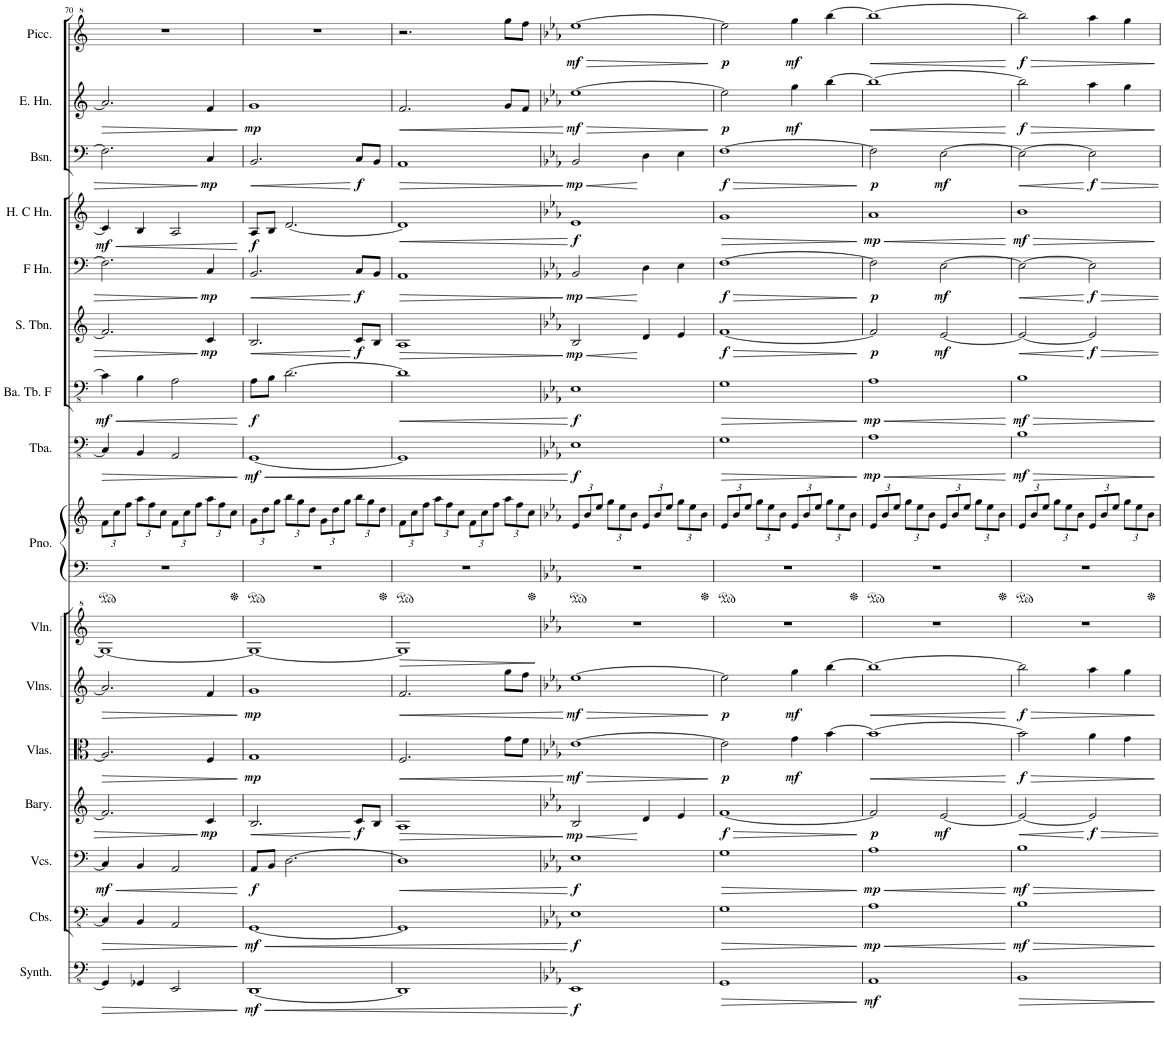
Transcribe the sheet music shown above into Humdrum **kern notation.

**kern	**dynam	**kern	**dynam	**kern	**dynam	**kern	**dynam	**kern	**dynam	**kern	**dynam	**kern	**dynam	**kern	**kern	**dynam	**kern	**dynam	**kern	**dynam	**kern	**dynam	**kern	**dynam	**kern	**dynam	**kern	**dynam	**kern	**dynam
*part16	*part16	*part15	*part15	*part14	*part14	*part13	*part13	*part12	*part12	*part11	*part11	*part10	*part10	*part9	*part8	*part8	*part7	*part7	*part6	*part6	*part5	*part5	*part4	*part4	*part3	*part3	*part2	*part2	*part1	*part1
*staff16	*staff16	*staff15	*staff15	*staff14	*staff14	*staff13	*staff13	*staff12	*staff12	*staff11	*staff11	*staff10	*staff10	*staff9	*staff8	*staff8	*staff7	*staff7	*staff6	*staff6	*staff5	*staff5	*staff4	*staff4	*staff3	*staff3	*staff2	*staff2	*staff1	*staff1
*I"Effect Synthesizer	*	*I"Contrabasses	*	*I"Violoncellos	*	*I"Baryton	*	*I"Violas	*	*I"Violins	*	*I"Violin	*	*I"Piano	*I"Tuba	*	*I"Bass Tuba in F	*	*I"Soprano Trombone	*	*I"Horn in F	*	*I"High C Horn	*	*I"Bassoon	*	*I"English Horn	*	*I"Piccolo	*
*I'Synth.	*	*I'Cbs.	*	*I'Vcs.	*	*I'Bary.	*	*I'Vlas.	*	*I'Vlns.	*	*I'Vln.	*	*I'Pno.	*I'Tba.	*	*I'Ba. Tb. F	*	*I'S. Tbn.	*	*	*	*I'H. C Hn.	*	*I'Bsn.	*	*I'E. Hn.	*	*I'Picc.	*
!!LO:PB:g=z
*clefFv4	*	*clefFv4	*	*clefF4	*	*clefF4	*	*clefC3	*	*clefG2	*	*clefG^2	*	*clefG2	*clefFv4	*	*clefFv4	*	*clefG2	*	*clefF4	*	*clefG2	*	*clefF4	*	*clefG2	*	*clefG^2	*
*	*	*	*	*	*	*	*	*	*	*	*	*	*	*	*	*	*	*	*	*	*ITrd4c7	*	*ITrd7c12	*	*	*	*ITrd4c7	*	*ITrd-7c-12	*
*k[]	*	*k[]	*	*k[]	*	*k[]	*	*k[]	*	*k[]	*	*k[]	*	*k[]	*k[]	*	*k[]	*	*k[]	*	*k[]	*	*k[]	*	*k[]	*	*k[]	*	*k[]	*
*M4/4	*	*M4/4	*	*M4/4	*	*M4/4	*	*M4/4	*	*M4/4	*	*M4/4	*	*M4/4	*M4/4	*	*M4/4	*	*M4/4	*	*M4/4	*	*M4/4	*	*M4/4	*	*M4/4	*	*M4/4	*
=70	=70	=70	=70	=70	=70	=70	=70	=70	=70	=70	=70	=70	=70	=70	=70	=70	=70	=70	=70	=70	=70	=70	=70	=70	=70	=70	=70	=70	=70	=70
!	!LO:HP:b	!	!LO:HP:b	!	!LO:HP:b	!	!	!	!LO:HP:b	!	!LO:HP:b	!	!	!	!	!	!	!	!	!	!	!	!	!	!	!	!	!	!	!
*	*	*	*	*	*	*	*	*	*	*	*	*	*	*Xbrackettup	*	*	*	*	*	*	*	*	*	*	*	*	*	*	*	*
!	!	!	!	!	!LO:DY:n=1:b	!	!	!	!	!	!	!	!	!	!	!LO:HP:b	!	!LO:HP:b	!	!	!	!	!	!LO:HP:b	!	!	!	!LO:HP:b	!	!
!	!	!	!	!	!	!	!	!	!	!	!	!	!	!	!	!	!	!LO:DY:n=1:b	!	!	!	!	!	!LO:DY:n=1:b	!	!	!	!	!	!
4GGG/]	>	4CC/]	>	4C/]	< mf	2.f/]	.	2.A/]	>	2.a/]	>	1g_	.	12f\L	4CC/]	>	4C\]	< mf	2.f/]	.	2.F\]	.	4c/]	< mf	2.F\]	.	2.a/]	>	1r	.
.	.	.	.	.	.	.	.	.	.	.	.	.	.	12cc\	.	.	.	.	.	.	.	.	.	.	.	.	.	.	.	.
.	.	.	.	.	.	.	.	.	.	.	.	.	.	12ff\J	.	.	.	.	.	.	.	.	.	.	.	.	.	.	.	.
4GGG-X/	.	4BBB/	.	4BB/	.	.	.	.	.	.	.	.	.	12aa\L	4BBB/	.	4BB\	.	.	.	.	.	4B/	.	.	.	.	.	.	.
.	.	.	.	.	.	.	.	.	.	.	.	.	.	12ff\	.	.	.	.	.	.	.	.	.	.	.	.	.	.	.	.
.	.	.	.	.	.	.	.	.	.	.	.	.	.	12cc\J	.	.	.	.	.	.	.	.	.	.	.	.	.	.	.	.
2EEE/	.	2AAA/	.	2AA/	.	.	.	.	.	.	.	.	.	12f\L	2AAA/	.	2AA\	.	.	.	.	.	2A/	.	.	.	.	.	.	.
.	.	.	.	.	.	.	.	.	.	.	.	.	.	12cc\	.	.	.	.	.	.	.	.	.	.	.	.	.	.	.	.
.	.	.	.	.	.	.	.	.	.	.	.	.	.	12ff\J	.	.	.	.	.	.	.	.	.	.	.	.	.	.	.	.
!	!	!	!	!	!	!	!LO:DY:b	!	!	!	!	!	!	!	!	!	!	!	!	!LO:DY:b	!	!LO:DY:b	!	!	!	!LO:DY:b	!	!	!	!
.	.	.	.	.	.	4c/	mp	4F/	.	4f/	.	.	.	12aa\L	.	.	.	.	4c/	mp	4C/	mp	.	.	4C/	mp	4f/	.	.	.
.	.	.	.	.	.	.	.	.	.	.	.	.	.	12ff\	.	.	.	.	.	.	.	.	.	.	.	.	.	.	.	.
.	.	.	.	.	.	.	.	.	.	.	.	.	.	12cc\J	.	.	.	.	.	.	.	.	.	.	.	.	.	.	.	.
.	]	.	]	.	[	.	.	.	]	.	]	.	.	.	.	]	.	[	.	.	.	.	.	[	.	.	.	]	.	.
=71	=71	=71	=71	=71	=71	=71	=71	=71	=71	=71	=71	=71	=71	=71	=71	=71	=71	=71	=71	=71	=71	=71	=71	=71	=71	=71	=71	=71	=71	=71
!	!LO:HP:b	!	!LO:HP:b	!	!	!	!LO:HP:b	!	!	!	!	!	!	!	!	!LO:HP:b	!	!	!	!LO:HP:b	!	!LO:HP:b	!	!	!	!LO:HP:b	!	!	!	!
!	!LO:DY:n=1:b	!	!LO:DY:n=1:b	!	!LO:DY:b	!	!	!	!LO:DY:b	!	!LO:DY:b	!	!	!	!	!LO:DY:n=1:b	!	!LO:DY:b	!	!	!	!	!	!LO:DY:b	!	!	!	!LO:DY:b	!	!
[1DDD	< mf	[1GGG	< mf	8AA/L	f	2.B/	<	1G	mp	1g	mp	1g_	.	12g\L	[1GGG	< mf	8AA\L	f	2.B/	<	2.BB/	<	8A/L	f	2.BB/	<	1g	mp	1r	.
.	.	.	.	.	.	.	.	.	.	.	.	.	.	12dd\	.	.	.	.	.	.	.	.	.	.	.	.	.	.	.	.
.	.	.	.	8BB/J	.	.	.	.	.	.	.	.	.	.	.	.	8BB\J	.	.	.	.	.	8B/J	.	.	.	.	.	.	.
.	.	.	.	.	.	.	.	.	.	.	.	.	.	12gg\J	.	.	.	.	.	.	.	.	.	.	.	.	.	.	.	.
.	.	.	.	[2.D\	.	.	.	.	.	.	.	.	.	12bb\L	.	.	[2.D\	.	.	.	.	.	[2.d/	.	.	.	.	.	.	.
.	.	.	.	.	.	.	.	.	.	.	.	.	.	12gg\	.	.	.	.	.	.	.	.	.	.	.	.	.	.	.	.
.	.	.	.	.	.	.	.	.	.	.	.	.	.	12dd\J	.	.	.	.	.	.	.	.	.	.	.	.	.	.	.	.
.	.	.	.	.	.	.	.	.	.	.	.	.	.	12g\L	.	.	.	.	.	.	.	.	.	.	.	.	.	.	.	.
.	.	.	.	.	.	.	.	.	.	.	.	.	.	12dd\	.	.	.	.	.	.	.	.	.	.	.	.	.	.	.	.
.	.	.	.	.	.	.	.	.	.	.	.	.	.	12gg\J	.	.	.	.	.	.	.	.	.	.	.	.	.	.	.	.
!	!	!	!	!	!	!	!LO:DY:n=1:b	!	!	!	!	!	!	!	!	!	!	!	!	!LO:DY:n=1:b	!	!LO:DY:n=1:b	!	!	!	!LO:DY:n=1:b	!	!	!	!
.	.	.	.	.	.	8c/L	[ f	.	.	.	.	.	.	12bb\L	.	.	.	.	8c/L	[ f	8C/L	[ f	.	.	8C/L	[ f	.	.	.	.
.	.	.	.	.	.	.	.	.	.	.	.	.	.	12gg\	.	.	.	.	.	.	.	.	.	.	.	.	.	.	.	.
.	.	.	.	.	.	8B/J	.	.	.	.	.	.	.	.	.	.	.	.	8B/J	.	8BB/J	.	.	.	8BB/J	.	.	.	.	.
.	.	.	.	.	.	.	.	.	.	.	.	.	.	12dd\J	.	.	.	.	.	.	.	.	.	.	.	.	.	.	.	.
=72	=72	=72	=72	=72	=72	=72	=72	=72	=72	=72	=72	=72	=72	=72	=72	=72	=72	=72	=72	=72	=72	=72	=72	=72	=72	=72	=72	=72	=72	=72
!	!	!	!	!	!LO:HP:b	!	!LO:HP:b	!	!LO:HP:b	!	!LO:HP:b	!	!LO:HP:b	!	!	!	!	!LO:HP:b	!	!LO:HP:b	!	!LO:HP:b	!	!LO:HP:b	!	!LO:HP:b	!	!LO:HP:b	!	!
1DDD]	.	1GGG]	.	1D]	<	1A	>	2.F/	<	2.f/	<	1g]	>	12f\L	1GGG]	.	1D]	<	1A	>	1AA	>	1d]	<	1AA	>	2.f/	<	2.r	.
.	.	.	.	.	.	.	.	.	.	.	.	.	.	12cc\	.	.	.	.	.	.	.	.	.	.	.	.	.	.	.	.
.	.	.	.	.	.	.	.	.	.	.	.	.	.	12ff\J	.	.	.	.	.	.	.	.	.	.	.	.	.	.	.	.
.	.	.	.	.	.	.	.	.	.	.	.	.	.	12aa\L	.	.	.	.	.	.	.	.	.	.	.	.	.	.	.	.
.	.	.	.	.	.	.	.	.	.	.	.	.	.	12ff\	.	.	.	.	.	.	.	.	.	.	.	.	.	.	.	.
.	.	.	.	.	.	.	.	.	.	.	.	.	.	12cc\J	.	.	.	.	.	.	.	.	.	.	.	.	.	.	.	.
.	.	.	.	.	.	.	.	.	.	.	.	.	.	12f\L	.	.	.	.	.	.	.	.	.	.	.	.	.	.	.	.
.	.	.	.	.	.	.	.	.	.	.	.	.	.	12cc\	.	.	.	.	.	.	.	.	.	.	.	.	.	.	.	.
.	.	.	.	.	.	.	.	.	.	.	.	.	.	12ff\J	.	.	.	.	.	.	.	.	.	.	.	.	.	.	.	.
.	.	.	.	.	.	.	.	8g\L	.	8gg\L	.	.	.	12aa\L	.	.	.	.	.	.	.	.	.	.	.	.	8g/L	.	8ggg\L	.
.	.	.	.	.	.	.	.	.	.	.	.	.	.	12ff\	.	.	.	.	.	.	.	.	.	.	.	.	.	.	.	.
.	.	.	.	.	.	.	.	8f\J	.	8ff\J	.	.	.	.	.	.	.	.	.	.	.	.	.	.	.	.	8f/J	.	8fff\J	.
.	.	.	.	.	.	.	.	.	.	.	.	.	.	12cc\J	.	.	.	.	.	.	.	.	.	.	.	.	.	.	.	.
.	[	.	[	.	[	.	]	.	[	.	[	.	]	.	.	[	.	[	.	]	.	]	.	[	.	]	.	[	.	.
=73	=73	=73	=73	=73	=73	=73	=73	=73	=73	=73	=73	=73	=73	=73	=73	=73	=73	=73	=73	=73	=73	=73	=73	=73	=73	=73	=73	=73	=73	=73
*k[b-e-a-]	*	*k[b-e-a-]	*	*k[b-e-a-]	*	*k[b-e-a-]	*	*k[b-e-a-]	*	*k[b-e-a-]	*	*k[b-e-a-]	*	*k[b-e-a-]	*k[b-e-a-]	*	*k[b-e-a-]	*	*k[b-e-a-]	*	*k[b-e-a-]	*	*k[b-e-a-]	*	*k[b-e-a-]	*	*k[b-e-a-]	*	*k[b-e-a-]	*
!	!LO:DY:b	!	!LO:DY:b	!	!LO:DY:b	!	!LO:HP:b	!	!LO:HP:b	!	!LO:HP:b	!	!	!	!	!	!	!	!	!LO:HP:b	!	!LO:HP:b	!	!	!	!LO:HP:b	!	!LO:HP:b	!	!LO:HP:b
!	!	!	!	!	!	!	!LO:DY:n=1:b	!	!LO:DY:n=1:b	!	!LO:DY:n=1:b	!	!	!	!	!LO:DY:b	!	!LO:DY:b	!	!LO:DY:n=1:b	!	!LO:DY:n=1:b	!	!LO:DY:b	!	!LO:DY:n=1:b	!	!LO:DY:n=1:b	!	!LO:DY:n=1:b
1EEE-	f	1EE-	f	1E-	f	2B-/	< mp	[1e-	> mf	[1ee-	> mf	1r	.	12e-/L	1EE-	f	1EE-	f	2B-/	< mp	2BB-/	< mp	1e-	f	2BB-/	< mp	[1ee-	> mf	[1eee-	> mf
.	.	.	.	.	.	.	.	.	.	.	.	.	.	12b-/	.	.	.	.	.	.	.	.	.	.	.	.	.	.	.	.
.	.	.	.	.	.	.	.	.	.	.	.	.	.	12ee-/J	.	.	.	.	.	.	.	.	.	.	.	.	.	.	.	.
.	.	.	.	.	.	.	.	.	.	.	.	.	.	12gg\L	.	.	.	.	.	.	.	.	.	.	.	.	.	.	.	.
.	.	.	.	.	.	.	.	.	.	.	.	.	.	12ee-\	.	.	.	.	.	.	.	.	.	.	.	.	.	.	.	.
.	.	.	.	.	.	.	.	.	.	.	.	.	.	12b-\J	.	.	.	.	.	.	.	.	.	.	.	.	.	.	.	.
.	.	.	.	.	.	4d/	[	.	.	.	.	.	.	12e-/L	.	.	.	.	4d/	[	4D\	[	.	.	4D\	[	.	.	.	.
.	.	.	.	.	.	.	.	.	.	.	.	.	.	12b-/	.	.	.	.	.	.	.	.	.	.	.	.	.	.	.	.
.	.	.	.	.	.	.	.	.	.	.	.	.	.	12ee-/J	.	.	.	.	.	.	.	.	.	.	.	.	.	.	.	.
.	.	.	.	.	.	4e-/	.	.	.	.	.	.	.	12gg\L	.	.	.	.	4e-/	.	4E-\	.	.	.	4E-\	.	.	.	.	.
.	.	.	.	.	.	.	.	.	.	.	.	.	.	12ee-\	.	.	.	.	.	.	.	.	.	.	.	.	.	.	.	.
.	.	.	.	.	.	.	.	.	.	.	.	.	.	12b-\J	.	.	.	.	.	.	.	.	.	.	.	.	.	.	.	.
.	.	.	.	.	.	.	.	.	]	.	]	.	.	.	.	.	.	.	.	.	.	.	.	.	.	.	.	]	.	]
=74	=74	=74	=74	=74	=74	=74	=74	=74	=74	=74	=74	=74	=74	=74	=74	=74	=74	=74	=74	=74	=74	=74	=74	=74	=74	=74	=74	=74	=74	=74
!	!LO:HP:b	!	!LO:HP:b	!	!LO:HP:b	!	!LO:HP:b	!	!	!	!	!	!	!	!	!LO:HP:b	!	!LO:HP:b	!	!LO:HP:b	!	!LO:HP:b	!	!LO:HP:b	!	!LO:HP:b	!	!	!	!
!	!	!	!	!	!	!	!LO:DY:n=1:b	!	!LO:DY:b	!	!LO:DY:b	!	!	!	!	!	!	!	!	!LO:DY:n=1:b	!	!LO:DY:n=1:b	!	!	!	!LO:DY:n=1:b	!	!LO:DY:b	!	!LO:DY:b
1GGG	>	1GG	>	1G	>	[1f	> f	2e-\]	p	2ee-\]	p	1r	.	12e-/L	1GG	>	1GG	>	[1f	> f	[1F	> f	1g	>	[1F	> f	2ee-\]	p	2eee-\]	p
.	.	.	.	.	.	.	.	.	.	.	.	.	.	12b-/	.	.	.	.	.	.	.	.	.	.	.	.	.	.	.	.
.	.	.	.	.	.	.	.	.	.	.	.	.	.	12ee-/J	.	.	.	.	.	.	.	.	.	.	.	.	.	.	.	.
.	.	.	.	.	.	.	.	.	.	.	.	.	.	12gg\L	.	.	.	.	.	.	.	.	.	.	.	.	.	.	.	.
.	.	.	.	.	.	.	.	.	.	.	.	.	.	12ee-\	.	.	.	.	.	.	.	.	.	.	.	.	.	.	.	.
.	.	.	.	.	.	.	.	.	.	.	.	.	.	12b-\J	.	.	.	.	.	.	.	.	.	.	.	.	.	.	.	.
!	!	!	!	!	!	!	!	!	!LO:DY:b	!	!LO:DY:b	!	!	!	!	!	!	!	!	!	!	!	!	!	!	!	!	!LO:DY:b	!	!LO:DY:b
.	.	.	.	.	.	.	.	4g\	mf	4gg\	mf	.	.	12e-/L	.	.	.	.	.	.	.	.	.	.	.	.	4gg\	mf	4ggg\	mf
.	.	.	.	.	.	.	.	.	.	.	.	.	.	12b-/	.	.	.	.	.	.	.	.	.	.	.	.	.	.	.	.
.	.	.	.	.	.	.	.	.	.	.	.	.	.	12ee-/J	.	.	.	.	.	.	.	.	.	.	.	.	.	.	.	.
.	.	.	.	.	.	.	.	[4b-\	.	[4bb-\	.	.	.	12gg\L	.	.	.	.	.	.	.	.	.	.	.	.	[4bb-\	.	[4bbb-\	.
.	.	.	.	.	.	.	.	.	.	.	.	.	.	12ee-\	.	.	.	.	.	.	.	.	.	.	.	.	.	.	.	.
.	.	.	.	.	.	.	.	.	.	.	.	.	.	12b-\J	.	.	.	.	.	.	.	.	.	.	.	.	.	.	.	.
.	]	.	]	.	]	.	]	.	.	.	.	.	.	.	.	]	.	]	.	]	.	]	.	]	.	]	.	.	.	.
=75	=75	=75	=75	=75	=75	=75	=75	=75	=75	=75	=75	=75	=75	=75	=75	=75	=75	=75	=75	=75	=75	=75	=75	=75	=75	=75	=75	=75	=75	=75
!	!LO:DY:b	!	!LO:HP:b	!	!LO:HP:b	!	!	!	!LO:HP:b	!	!LO:HP:b	!	!	!	!	!LO:HP:b	!	!LO:HP:b	!	!	!	!	!	!LO:HP:b	!	!	!	!LO:HP:b	!	!LO:HP:b
!	!	!	!LO:DY:n=1:b	!	!LO:DY:n=1:b	!	!LO:DY:b	!	!	!	!	!	!	!	!	!LO:DY:n=1:b	!	!LO:DY:n=1:b	!	!LO:DY:b	!	!LO:DY:b	!	!LO:DY:n=1:b	!	!LO:DY:b	!	!	!	!
1AAA-	mf	1AA-	< mp	1A-	< mp	2f/]	p	1b-_	<	1bb-_	<	1r	.	12e-/L	1AA-	< mp	1AA-	< mp	2f/]	p	2F\]	p	1a-	< mp	2F\]	p	1bb-_	<	1bbb-_	<
.	.	.	.	.	.	.	.	.	.	.	.	.	.	12b-/	.	.	.	.	.	.	.	.	.	.	.	.	.	.	.	.
.	.	.	.	.	.	.	.	.	.	.	.	.	.	12ee-/J	.	.	.	.	.	.	.	.	.	.	.	.	.	.	.	.
.	.	.	.	.	.	.	.	.	.	.	.	.	.	12gg\L	.	.	.	.	.	.	.	.	.	.	.	.	.	.	.	.
.	.	.	.	.	.	.	.	.	.	.	.	.	.	12ee-\	.	.	.	.	.	.	.	.	.	.	.	.	.	.	.	.
.	.	.	.	.	.	.	.	.	.	.	.	.	.	12b-\J	.	.	.	.	.	.	.	.	.	.	.	.	.	.	.	.
!	!	!	!	!	!	!	!LO:DY:b	!	!	!	!	!	!	!	!	!	!	!	!	!LO:DY:b	!	!LO:DY:b	!	!	!	!LO:DY:b	!	!	!	!
.	.	.	.	.	.	[2e-/	mf	.	.	.	.	.	.	12e-/L	.	.	.	.	[2e-/	mf	[2E-\	mf	.	.	[2E-\	mf	.	.	.	.
.	.	.	.	.	.	.	.	.	.	.	.	.	.	12b-/	.	.	.	.	.	.	.	.	.	.	.	.	.	.	.	.
.	.	.	.	.	.	.	.	.	.	.	.	.	.	12ee-/J	.	.	.	.	.	.	.	.	.	.	.	.	.	.	.	.
.	.	.	.	.	.	.	.	.	.	.	.	.	.	12gg\L	.	.	.	.	.	.	.	.	.	.	.	.	.	.	.	.
.	.	.	.	.	.	.	.	.	.	.	.	.	.	12ee-\	.	.	.	.	.	.	.	.	.	.	.	.	.	.	.	.
.	.	.	.	.	.	.	.	.	.	.	.	.	.	12b-\J	.	.	.	.	.	.	.	.	.	.	.	.	.	.	.	.
.	.	.	[	.	[	.	.	.	[	.	[	.	.	.	.	[	.	[	.	.	.	.	.	[	.	.	.	[	.	[
=76	=76	=76	=76	=76	=76	=76	=76	=76	=76	=76	=76	=76	=76	=76	=76	=76	=76	=76	=76	=76	=76	=76	=76	=76	=76	=76	=76	=76	=76	=76
!	!LO:HP:b	!	!LO:HP:b	!	!LO:HP:b	!	!LO:HP:b	!	!LO:HP:b	!	!LO:HP:b	!	!	!	!	!LO:HP:b	!	!LO:HP:b	!	!LO:HP:b	!	!LO:HP:b	!	!LO:HP:b	!	!LO:HP:b	!	!LO:HP:b	!	!LO:HP:b
!	!	!	!LO:DY:n=1:b	!	!LO:DY:n=1:b	!	!	!	!LO:DY:n=1:b	!	!LO:DY:n=1:b	!	!	!	!	!LO:DY:n=1:b	!	!LO:DY:n=1:b	!	!	!	!	!	!LO:DY:n=1:b	!	!	!	!LO:DY:n=1:b	!	!LO:DY:n=1:b
1BBB-	>	1BB-	> mf	1B-	> mf	2e-/_	<	2b-\]	> f	2bb-\]	> f	1r	.	12e-/L	1BB-	> mf	1BB-	> mf	2e-/_	<	2E-\_	<	1b-	> mf	2E-\_	<	2bb-\]	> f	2bbb-\]	> f
.	.	.	.	.	.	.	.	.	.	.	.	.	.	12b-/	.	.	.	.	.	.	.	.	.	.	.	.	.	.	.	.
.	.	.	.	.	.	.	.	.	.	.	.	.	.	12ee-/J	.	.	.	.	.	.	.	.	.	.	.	.	.	.	.	.
.	.	.	.	.	.	.	.	.	.	.	.	.	.	12gg\L	.	.	.	.	.	.	.	.	.	.	.	.	.	.	.	.
.	.	.	.	.	.	.	.	.	.	.	.	.	.	12ee-\	.	.	.	.	.	.	.	.	.	.	.	.	.	.	.	.
.	.	.	.	.	.	.	.	.	.	.	.	.	.	12b-\J	.	.	.	.	.	.	.	.	.	.	.	.	.	.	.	.
!	!	!	!	!	!	!	!LO:DY:n=1:b	!	!	!	!	!	!	!	!	!	!	!	!	!LO:DY:n=1:b	!	!LO:DY:n=1:b	!	!	!	!LO:DY:n=1:b	!	!	!	!
.	.	.	.	.	.	2e-/]	[ f	4a-\	.	4aa-\	.	.	.	12e-/L	.	.	.	.	2e-/]	[ f	2E-\]	[ f	.	.	2E-\]	[ f	4aa-\	.	4aaa-\	.
.	.	.	.	.	.	.	.	.	.	.	.	.	.	12b-/	.	.	.	.	.	.	.	.	.	.	.	.	.	.	.	.
.	.	.	.	.	.	.	.	.	.	.	.	.	.	12ee-/J	.	.	.	.	.	.	.	.	.	.	.	.	.	.	.	.
.	.	.	.	.	.	.	.	4g\	.	4gg\	.	.	.	12gg\L	.	.	.	.	.	.	.	.	.	.	.	.	4gg\	.	4ggg\	.
.	.	.	.	.	.	.	.	.	.	.	.	.	.	12ee-\	.	.	.	.	.	.	.	.	.	.	.	.	.	.	.	.
.	.	.	.	.	.	.	.	.	.	.	.	.	.	12b-\J	.	.	.	.	.	.	.	.	.	.	.	.	.	.	.	.
.	]	.	]	.	]	.	.	.	]	.	]	.	.	.	.	]	.	]	.	.	.	.	.	]	.	.	.	]	.	]
=	=	=	=	=	=	=	=	=	=	=	=	=	=	=	=	=	=	=	=	=	=	=	=	=	=	=	=	=	=	=
*-	*-	*-	*-	*-	*-	*-	*-	*-	*-	*-	*-	*-	*-	*-	*-	*-	*-	*-	*-	*-	*-	*-	*-	*-	*-	*-	*-	*-	*-	*-
